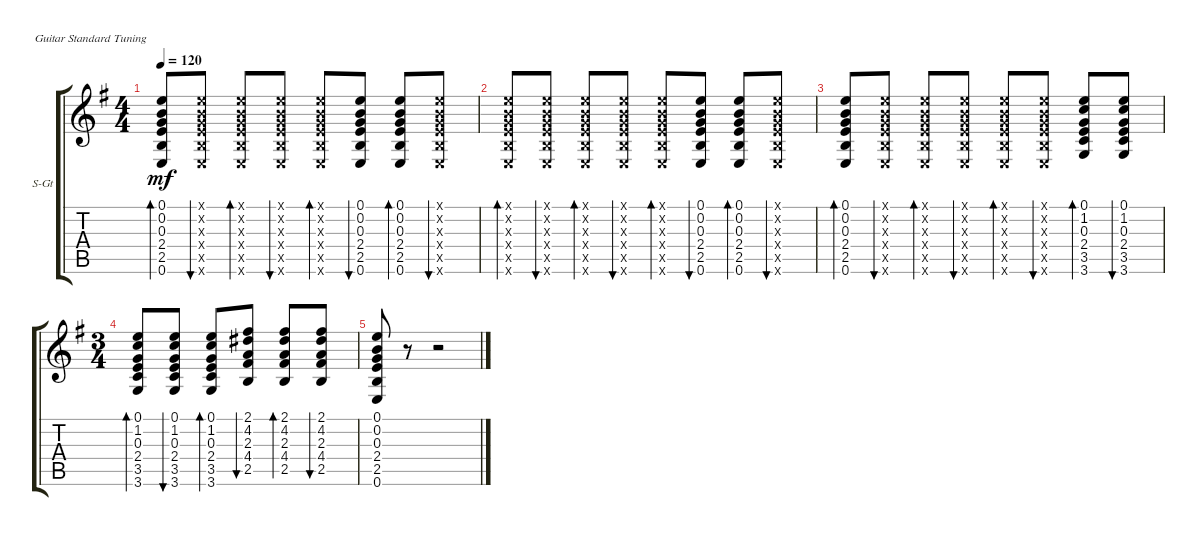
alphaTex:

\defaultSystemsLayout 4
\bracketExtendMode groupsimilarinstruments
\firstSystemTrackNameOrientation horizontal
\otherSystemsTrackNameOrientation horizontal
\track ("Steel Guitar" "S-Gt") {instrument acousticguitarsteel}
\staff {score tabs}
\tuning (E4 B3 G3 D3 A2 E2)
\ts (4 4)
\tempo 120
\clef g2
\ks eminor
(0.6 2.5 2.4 0.3 0.2 0.1).8{bd 30 dy mf} (0.6{x} 2.5{x} 2.4{x} 0.3{x} 0.2{x} 0.1{x}).8{bu 30} (0.6{x} 2.5{x} 2.4{x} 0.3{x} 0.2{x} 0.1{x}).8{bd 30} (0.6{x} 2.5{x} 2.4{x} 0.3{x} 0.2{x} 0.1{x}).8{bu 30} (0.6{x} 2.5{x} 2.4{x} 0.3{x} 0.2{x} 0.1{x}).8{bd 30} (0.6 2.5 2.4 0.3 0.2 0.1).8{bu 30} (0.6 2.5 2.4 0.3 0.2 0.1).8{bd 30} (0.6{x} 2.5{x} 2.4{x} 0.3{x} 0.2{x} 0.1{x}).8{bu 30} |
(0.6{x} 2.5{x} 2.4{x} 0.3{x} 0.2{x} 0.1{x}).8{bd 30} (0.6{x} 2.5{x} 2.4{x} 0.3{x} 0.2{x} 0.1{x}).8{bu 30} (0.6{x} 2.5{x} 2.4{x} 0.3{x} 0.2{x} 0.1{x}).8{bd 30} (0.6{x} 2.5{x} 2.4{x} 0.3{x} 0.2{x} 0.1{x}).8{bu 30} (0.6{x} 2.5{x} 2.4{x} 0.3{x} 0.2{x} 0.1{x}).8{bd 30} (0.6 2.5 2.4 0.3 0.2 0.1).8{bu 30} (0.6 2.5 2.4 0.3 0.2 0.1).8{bd 30} (0.6{x} 2.5{x} 2.4{x} 0.3{x} 0.2{x} 0.1{x}).8{bu 30} |
(0.6 2.5 2.4 0.3 0.2 0.1).8{bd 30} (0.6{x} 2.5{x} 2.4{x} 0.3{x} 0.2{x} 0.1{x}).8{bu 30} (0.6{x} 2.5{x} 2.4{x} 0.3{x} 0.2{x} 0.1{x}).8{bd 30} (0.6{x} 2.5{x} 2.4{x} 0.3{x} 0.2{x} 0.1{x}).8{bu 30} (0.6{x} 2.5{x} 2.4{x} 0.3{x} 0.2{x} 0.1{x}).8{bd 30} (0.6{x} 2.5{x} 2.4{x} 0.3{x} 0.2{x} 0.1{x}).8{bu 30} (3.6 3.5 2.4 0.3 1.2 0.1).8{bd 30} (3.6 3.5 2.4 0.3 1.2 0.1).8{bu 30} |
\ts (3 4)
(3.6 3.5 2.4 0.3 1.2 0.1).8{bd 30} (3.6 3.5 2.4 0.3 1.2 0.1).8{bu 30} (3.6 3.5 2.4 0.3 1.2 0.1).8{bd 30} (2.5 4.4 2.3 4.2 2.1).8{bu 30} (2.5 4.4 2.3 4.2 2.1).8{bd 30} (2.5 4.4 2.3 4.2 2.1).8{bu 30} |
(0.6 2.5 2.4 0.3 0.2 0.1).8 r.8 r.2
